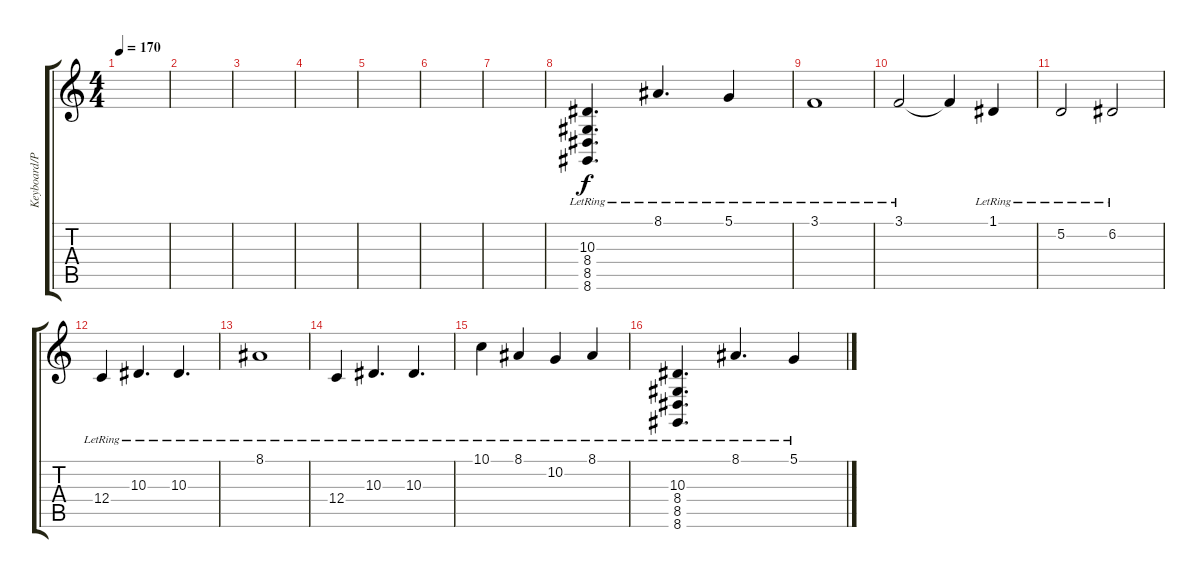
\track ("Keyboard/Piano" "Keyboard/P") {instrument tremolostrings}
\staff {score tabs}
\tuning (D4 A3 F3 C3 G2 C2) {hide}
\ts (4 4)
\tempo 170
\clef g2
\ks c
|
|
|
|
|
|
|
(10.3{lr} 8.4{lr} 8.5{lr} 8.6{lr}).4{d dy f instrument acousticgrandpiano} 8.1{lr}.4{d} 5.1{lr}.4 |
3.1{lr}.1 |
3.1{lr}.2 3.1{t}.4 1.1{lr}.4 |
5.2{lr}.2 6.2{lr}.2 |
12.4{lr}.4 10.3{lr}.4{d} 10.3{lr}.4{d} |
8.1{lr}.1 |
12.4{lr}.4 10.3{lr}.4{d} 10.3{lr}.4{d} |
10.1{lr}.4 8.1{lr}.4 10.2{lr}.4 8.1{lr}.4 |
(10.3{lr} 8.4{lr} 8.5{lr} 8.6{lr}).4{d} 8.1{lr}.4{d} 5.1{lr}.4
